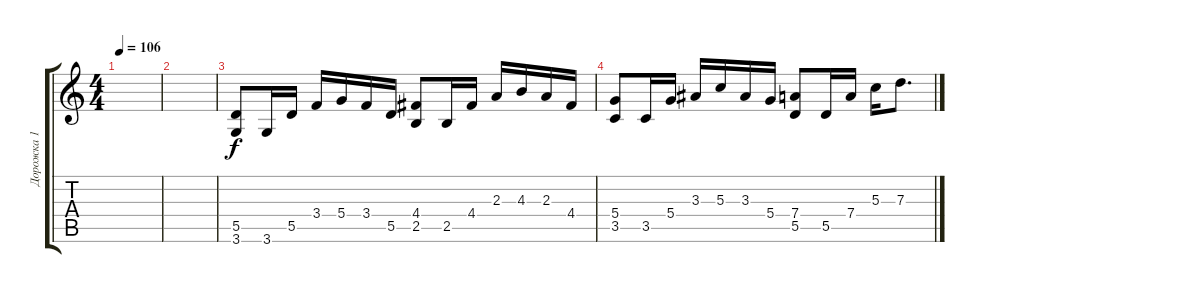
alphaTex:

\track ("Дорожка 1" "Дорожка 1") {instrument distortionguitar}
\staff {score tabs}
\tuning (E4 B3 G3 D3 A2 E2) {hide}
\ts (4 4)
\tempo 106
\clef g2
\ks c
|
|
(5.5 3.6).8 3.6.16 5.5.16 3.4.16 5.4.16 3.4.16 5.5.16 (4.4 2.5).8 2.5.16 4.4.16 2.3.16 4.3.16 2.3.16 4.4.16 |
(5.4 3.5).8 3.5.16 5.4.16 3.3.16 5.3.16 3.3.16 5.4.16 (7.4 5.5).8 5.5.16 7.4.16 5.3.16 7.3.8{d}
